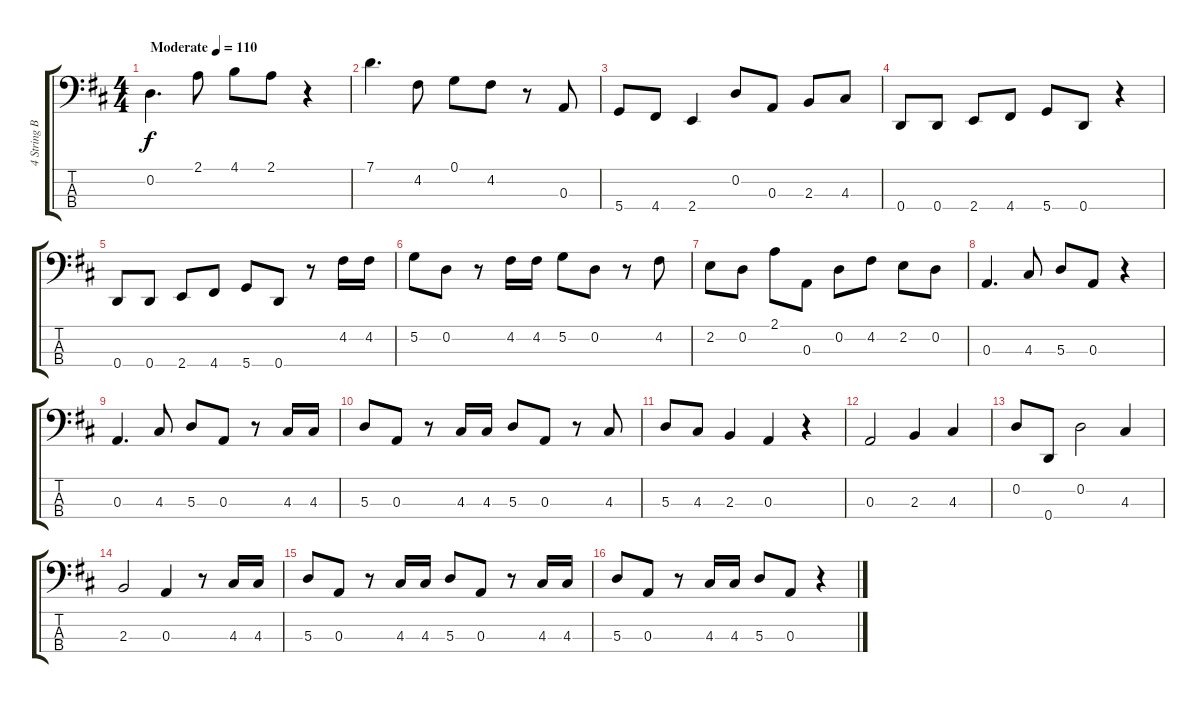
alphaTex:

\track ("4 String Bass" "4 String B") {instrument electricbassfinger}
\staff {score tabs}
\tuning (G2 D2 A1 D1) {hide}
\ts (4 4)
\tempo (110 "Moderate")
\clef f4
\ks d
0.2.4{d dy f instrument electricbassfinger} 2.1.8 4.1.8 2.1.8 r.4 |
7.1.4{d} 4.2.8 0.1.8 4.2.8 r.8 0.3.8 |
5.4.8 4.4.8 2.4.4 0.2.8 0.3.8 2.3.8 4.3.8 |
0.4.8 0.4.8 2.4.8 4.4.8 5.4.8 0.4.8 r.4 |
0.4.8 0.4.8 2.4.8 4.4.8 5.4.8 0.4.8 r.8 4.2.16 4.2.16 |
5.2.8 0.2.8 r.8 4.2.16 4.2.16 5.2.8 0.2.8 r.8 4.2.8 |
2.2.8 0.2.8 2.1.8 0.3.8 0.2.8 4.2.8 2.2.8 0.2.8 |
0.3.4{d} 4.3.8 5.3.8 0.3.8 r.4 |
0.3.4{d} 4.3.8 5.3.8 0.3.8 r.8 4.3.16 4.3.16 |
5.3.8 0.3.8 r.8 4.3.16 4.3.16 5.3.8 0.3.8 r.8 4.3.8 |
5.3.8 4.3.8 2.3.4 0.3.4 r.4 |
0.3.2 2.3.4 4.3.4 |
0.2.8 0.4.8 0.2.2 4.3.4 |
2.3.2 0.3.4 r.8 4.3.16 4.3.16 |
5.3.8 0.3.8 r.8 4.3.16 4.3.16 5.3.8 0.3.8 r.8 4.3.16 4.3.16 |
5.3.8 0.3.8 r.8 4.3.16 4.3.16 5.3.8 0.3.8 r.4
